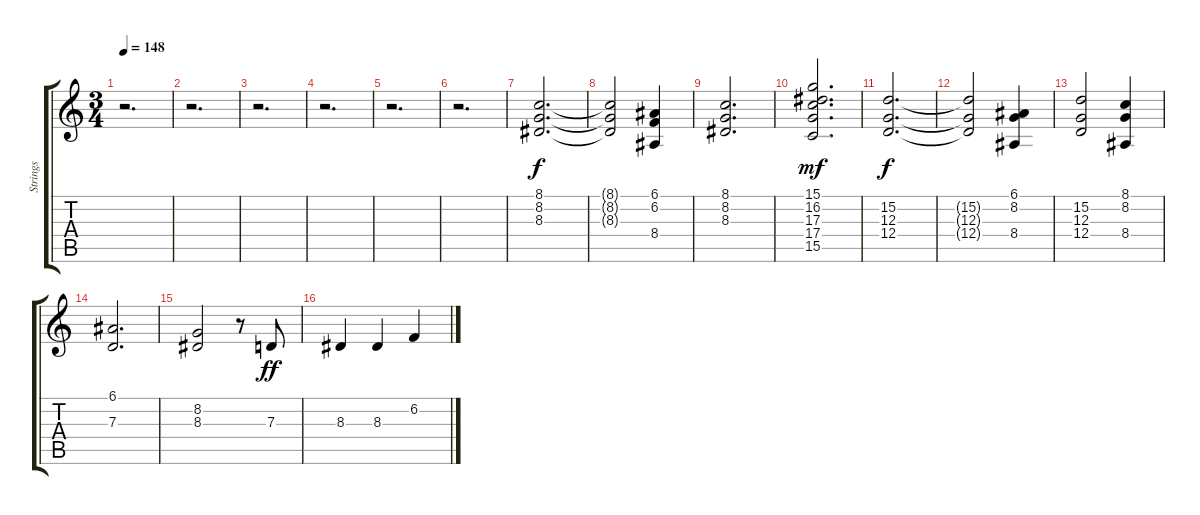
\track ("Strings" "Strings") {instrument stringensemble1}
\staff {score tabs}
\tuning (E4 B3 G3 D3 A2 E2) {hide}
\ts (3 4)
\tempo 148
\clef g2
\ks c
r.2{d dy f} |
r.2{d} |
r.2{d} |
r.2{d} |
r.2{d} |
r.2{d} |
(8.1 8.2 8.3).2{d} |
(8.1{t} 8.2{t} 8.3{t}).2 (6.1 6.2 8.4).4 |
(8.1 8.2 8.3).2{d} |
(15.1 16.2 17.3 17.4 15.5).2{d dy mf} |
(15.2 12.3 12.4).2{d dy f} |
(15.2{t} 12.3{t} 12.4{t}).2 (6.1 8.2 8.4).4 |
(15.2 12.3 12.4).2 (8.1 8.2 8.4).4 |
(6.1 7.3).2{d} |
(8.2 8.3).2 r.8 7.3.8{dy ff} |
8.3.4 8.3.4 6.2.4
